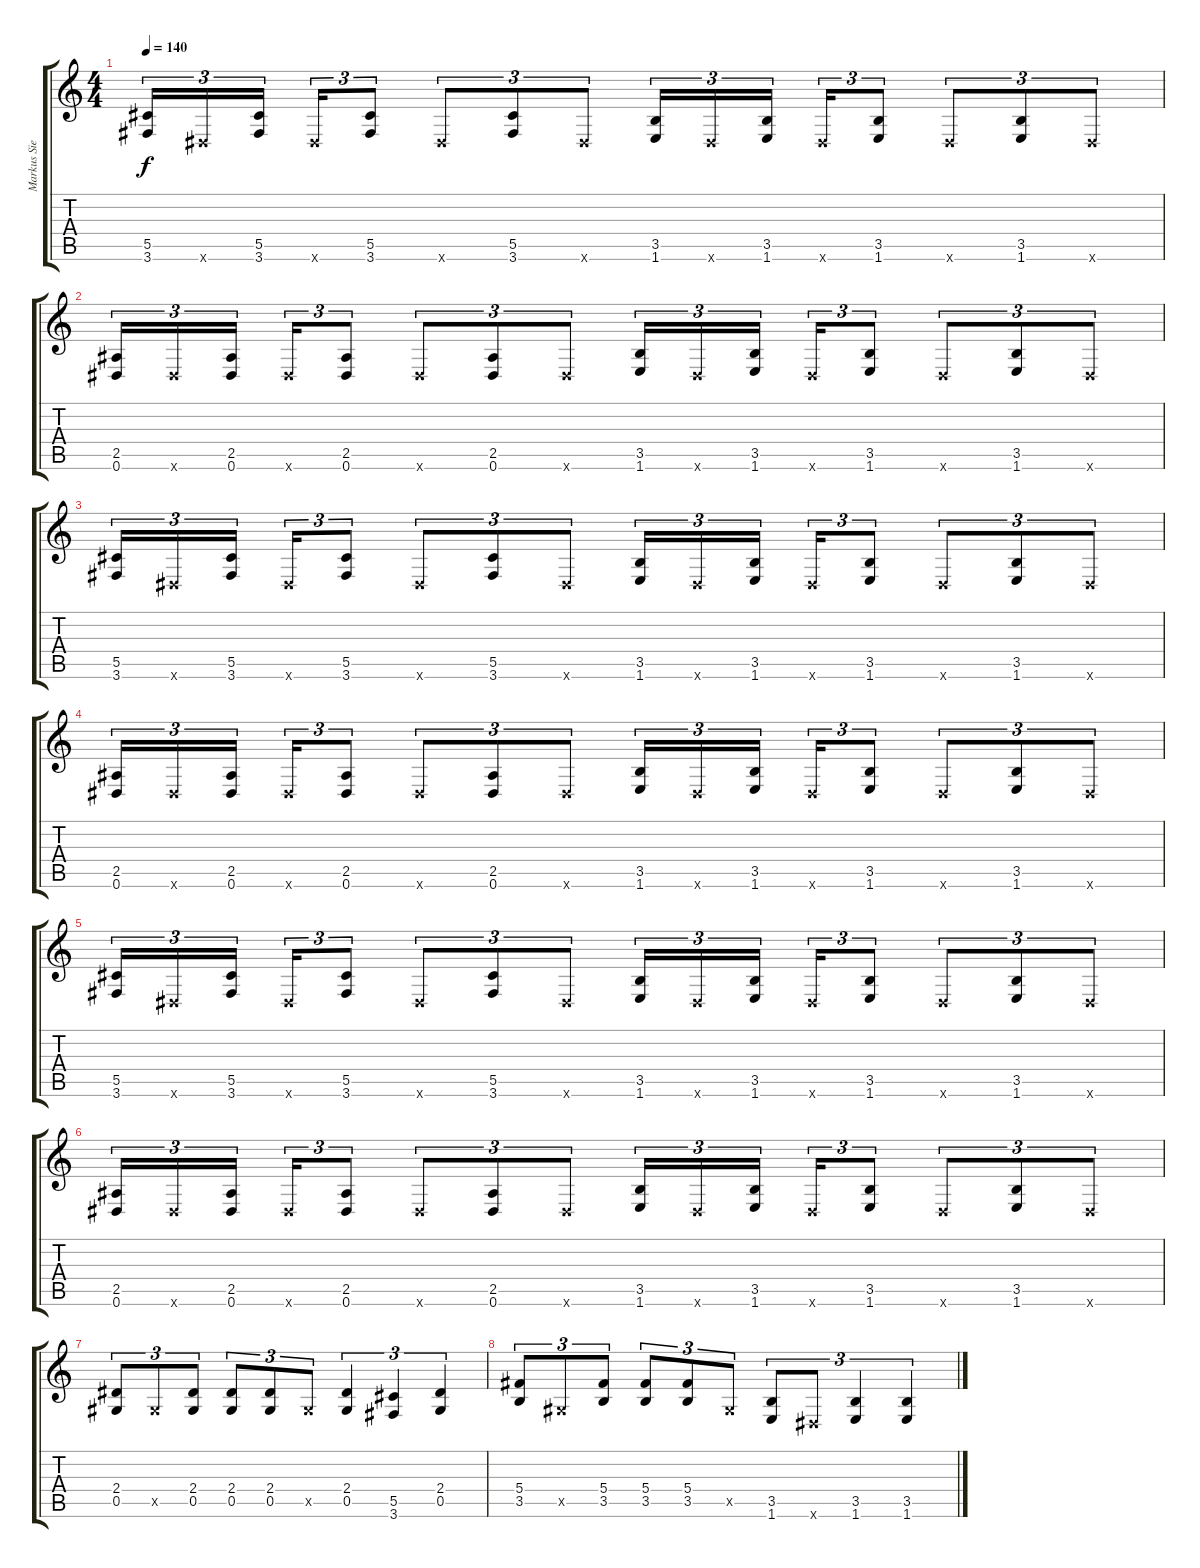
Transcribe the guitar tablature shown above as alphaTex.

\track ("Markus Siepen" "Markus Sie") {instrument distortionguitar}
\staff {score tabs}
\tuning (Eb4 Bb3 Gb3 Db3 Ab2 Eb2) {hide}
\ts (4 4)
\tempo 140
\clef g2
\ks c
(5.5 3.6).16{tu (3 2) dy f} 0.6{x}.16{tu (3 2)} (5.5 3.6).16{tu (3 2)} 0.6{x}.16{tu (3 2)} (5.5 3.6).8{tu (3 2)} 0.6{x}.8{tu (3 2)} (5.5 3.6).8{tu (3 2)} 0.6{x}.8{tu (3 2)} (3.5 1.6).16{tu (3 2)} 0.6{x}.16{tu (3 2)} (3.5 1.6).16{tu (3 2)} 0.6{x}.16{tu (3 2)} (3.5 1.6).8{tu (3 2)} 0.6{x}.8{tu (3 2)} (3.5 1.6).8{tu (3 2)} 0.6{x}.8{tu (3 2)} |
(2.5 0.6).16{tu (3 2)} 0.6{x}.16{tu (3 2)} (2.5 0.6).16{tu (3 2)} 0.6{x}.16{tu (3 2)} (2.5 0.6).8{tu (3 2)} 0.6{x}.8{tu (3 2)} (2.5 0.6).8{tu (3 2)} 0.6{x}.8{tu (3 2)} (3.5 1.6).16{tu (3 2)} 0.6{x}.16{tu (3 2)} (3.5 1.6).16{tu (3 2)} 0.6{x}.16{tu (3 2)} (3.5 1.6).8{tu (3 2)} 0.6{x}.8{tu (3 2)} (3.5 1.6).8{tu (3 2)} 0.6{x}.8{tu (3 2)} |
(5.5 3.6).16{tu (3 2)} 0.6{x}.16{tu (3 2)} (5.5 3.6).16{tu (3 2)} 0.6{x}.16{tu (3 2)} (5.5 3.6).8{tu (3 2)} 0.6{x}.8{tu (3 2)} (5.5 3.6).8{tu (3 2)} 0.6{x}.8{tu (3 2)} (3.5 1.6).16{tu (3 2)} 0.6{x}.16{tu (3 2)} (3.5 1.6).16{tu (3 2)} 0.6{x}.16{tu (3 2)} (3.5 1.6).8{tu (3 2)} 0.6{x}.8{tu (3 2)} (3.5 1.6).8{tu (3 2)} 0.6{x}.8{tu (3 2)} |
(2.5 0.6).16{tu (3 2)} 0.6{x}.16{tu (3 2)} (2.5 0.6).16{tu (3 2)} 0.6{x}.16{tu (3 2)} (2.5 0.6).8{tu (3 2)} 0.6{x}.8{tu (3 2)} (2.5 0.6).8{tu (3 2)} 0.6{x}.8{tu (3 2)} (3.5 1.6).16{tu (3 2)} 0.6{x}.16{tu (3 2)} (3.5 1.6).16{tu (3 2)} 0.6{x}.16{tu (3 2)} (3.5 1.6).8{tu (3 2)} 0.6{x}.8{tu (3 2)} (3.5 1.6).8{tu (3 2)} 0.6{x}.8{tu (3 2)} |
(5.5 3.6).16{tu (3 2)} 0.6{x}.16{tu (3 2)} (5.5 3.6).16{tu (3 2)} 0.6{x}.16{tu (3 2)} (5.5 3.6).8{tu (3 2)} 0.6{x}.8{tu (3 2)} (5.5 3.6).8{tu (3 2)} 0.6{x}.8{tu (3 2)} (3.5 1.6).16{tu (3 2)} 0.6{x}.16{tu (3 2)} (3.5 1.6).16{tu (3 2)} 0.6{x}.16{tu (3 2)} (3.5 1.6).8{tu (3 2)} 0.6{x}.8{tu (3 2)} (3.5 1.6).8{tu (3 2)} 0.6{x}.8{tu (3 2)} |
(2.5 0.6).16{tu (3 2)} 0.6{x}.16{tu (3 2)} (2.5 0.6).16{tu (3 2)} 0.6{x}.16{tu (3 2)} (2.5 0.6).8{tu (3 2)} 0.6{x}.8{tu (3 2)} (2.5 0.6).8{tu (3 2)} 0.6{x}.8{tu (3 2)} (3.5 1.6).16{tu (3 2)} 0.6{x}.16{tu (3 2)} (3.5 1.6).16{tu (3 2)} 0.6{x}.16{tu (3 2)} (3.5 1.6).8{tu (3 2)} 0.6{x}.8{tu (3 2)} (3.5 1.6).8{tu (3 2)} 0.6{x}.8{tu (3 2)} |
(2.4 0.5).8{tu (3 2)} 0.5{x}.8{tu (3 2)} (2.4 0.5).8{tu (3 2)} (2.4 0.5).8{tu (3 2)} (2.4 0.5).8{tu (3 2)} 0.5{x}.8{tu (3 2)} (2.4 0.5).4{tu (3 2)} (5.5 3.6).4{tu (3 2)} (2.4 0.5).4{tu (3 2)} |
(5.4 3.5).8{tu (3 2)} 0.5{x}.8{tu (3 2)} (5.4 3.5).8{tu (3 2)} (5.4 3.5).8{tu (3 2)} (5.4 3.5).8{tu (3 2)} 0.5{x}.8{tu (3 2)} (3.5 1.6).8{tu (3 2)} 0.6{x}.8{tu (3 2)} (3.5 1.6).4{tu (3 2)} (3.5 1.6).4{tu (3 2)}
